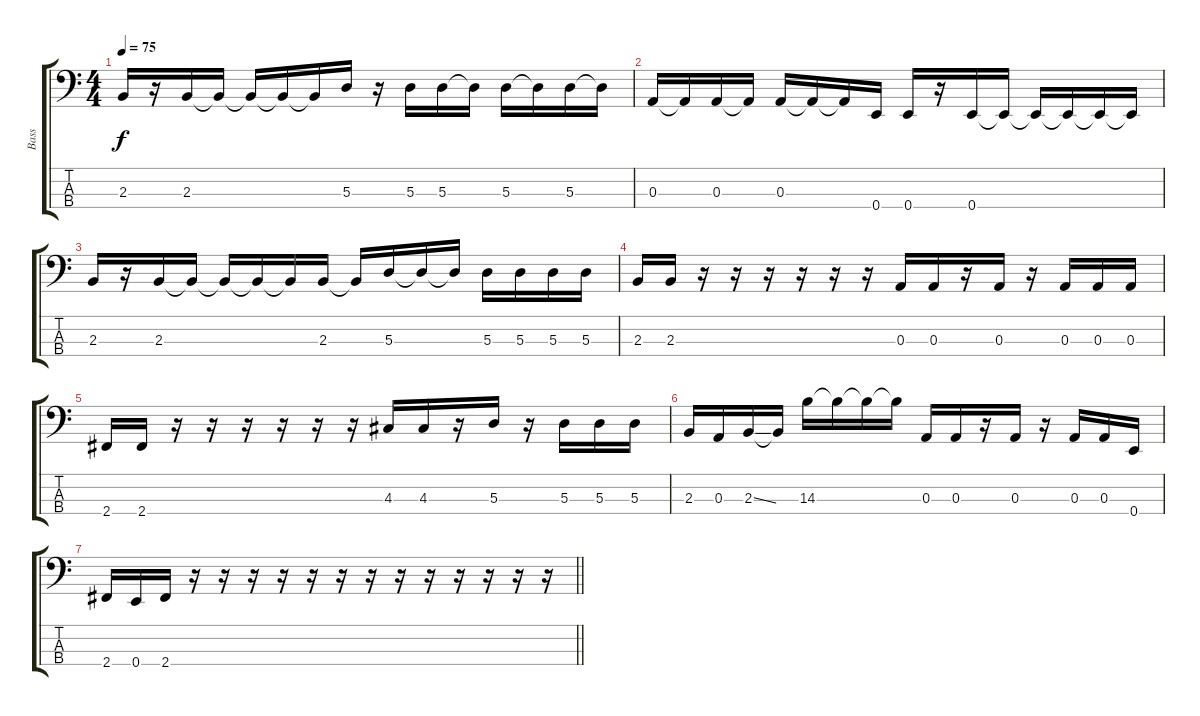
\track ("Bass" "Bass") {instrument electricbassfinger}
\staff {score tabs}
\tuning (G2 D2 A1 E1) {hide}
\ts (4 4)
\tempo 75
\clef f4
\ks c
2.3.16{dy f} r.16 2.3.16 2.3{t}.16 2.3{t}.16 2.3{t}.16 2.3{t}.16 5.3.16 r.16 5.3.16 5.3.16 5.3{t}.16 5.3.16 5.3{t}.16 5.3.16 5.3{t}.16 |
0.3.16 0.3{t}.16 0.3.16 0.3{t}.16 0.3.16 0.3{t}.16 0.3{t}.16 0.4.16 0.4.16 r.16 0.4.16 0.4{t}.16 0.4{t}.16 0.4{t}.16 0.4{t}.16 0.4{t}.16 |
2.3.16 r.16 2.3.16 2.3{t}.16 2.3{t}.16 2.3{t}.16 2.3{t}.16 2.3.16 2.3{t}.16 5.3.16 5.3{t}.16 5.3{t}.16 5.3.16 5.3.16 5.3.16 5.3.16 |
2.3.16 2.3.16 r.16 r.16 r.16 r.16 r.16 r.16 0.3.16 0.3.16 r.16 0.3.16 r.16 0.3.16 0.3.16 0.3.16 |
2.4.16 2.4.16 r.16 r.16 r.16 r.16 r.16 r.16 4.3.16 4.3.16 r.16 5.3.16 r.16 5.3.16 5.3.16 5.3.16 |
2.3.16 0.3.16 2.3{ss}.16 2.3{t}.16 14.3.16 14.3{t}.16 14.3{t}.16 14.3{t}.16 0.3.16 0.3.16 r.16 0.3.16 r.16 0.3.16 0.3.16 0.4.16 |
\barLineRight lightlight
2.4.16 0.4.16 2.4.16 r.16 r.16 r.16 r.16 r.16 r.16 r.16 r.16 r.16 r.16 r.16 r.16 r.16
